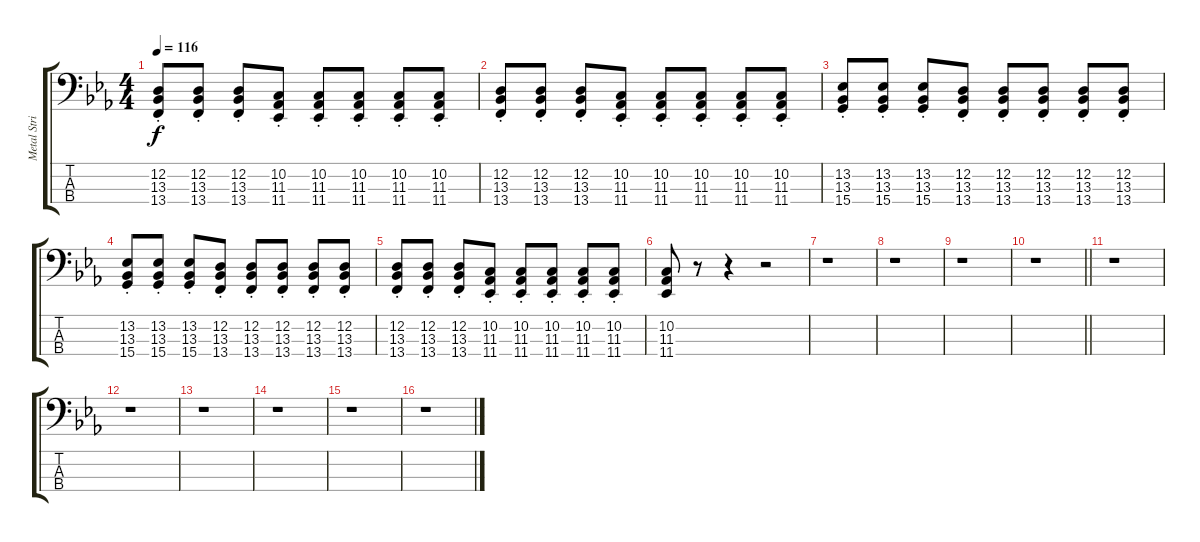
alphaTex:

\track ("Metal Strings" "Metal Stri") {instrument stringensemble1}
\staff {score tabs}
\tuning (G2 D2 A1 E1) {hide}
\ts (4 4)
\tempo 116
\clef f4
\ks eb
(12.2{st} 13.3{st} 13.4{st}).8{dy f} (12.2{st} 13.3{st} 13.4{st}).8 (12.2{st} 13.3{st} 13.4{st}).8 (10.2{st} 11.3{st} 11.4{st}).8 (10.2{st} 11.3{st} 11.4{st}).8 (10.2{st} 11.3{st} 11.4{st}).8 (10.2{st} 11.3{st} 11.4{st}).8 (10.2{st} 11.3{st} 11.4{st}).8 |
(12.2{st} 13.3{st} 13.4{st}).8 (12.2{st} 13.3{st} 13.4{st}).8 (12.2{st} 13.3{st} 13.4{st}).8 (10.2{st} 11.3{st} 11.4{st}).8 (10.2{st} 11.3{st} 11.4{st}).8 (10.2{st} 11.3{st} 11.4{st}).8 (10.2{st} 11.3{st} 11.4{st}).8 (10.2{st} 11.3{st} 11.4{st}).8 |
(13.2{st} 13.3{st} 15.4{st}).8 (13.2{st} 13.3{st} 15.4{st}).8 (13.2{st} 13.3{st} 15.4{st}).8 (12.2{st} 13.3{st} 13.4{st}).8 (12.2{st} 13.3{st} 13.4{st}).8 (12.2{st} 13.3{st} 13.4{st}).8 (12.2{st} 13.3{st} 13.4{st}).8 (12.2{st} 13.3{st} 13.4{st}).8 |
(13.2{st} 13.3{st} 15.4{st}).8 (13.2{st} 13.3{st} 15.4{st}).8 (13.2{st} 13.3{st} 15.4{st}).8 (12.2{st} 13.3{st} 13.4{st}).8 (12.2{st} 13.3{st} 13.4{st}).8 (12.2{st} 13.3{st} 13.4{st}).8 (12.2{st} 13.3{st} 13.4{st}).8 (12.2{st} 13.3{st} 13.4{st}).8 |
(12.2{st} 13.3{st} 13.4{st}).8 (12.2{st} 13.3{st} 13.4{st}).8 (12.2{st} 13.3{st} 13.4{st}).8 (10.2{st} 11.3{st} 11.4{st}).8 (10.2{st} 11.3{st} 11.4{st}).8 (10.2{st} 11.3{st} 11.4{st}).8 (10.2{st} 11.3{st} 11.4{st}).8 (10.2{st} 11.3{st} 11.4{st}).8 |
(10.2 11.3 11.4).8 r.8 r.4 r.2 |
r.1 |
r.1 |
r.1 |
\barLineRight lightlight
r.1 |
r.1 |
r.1 |
r.1 |
r.1 |
r.1 |
r.1
